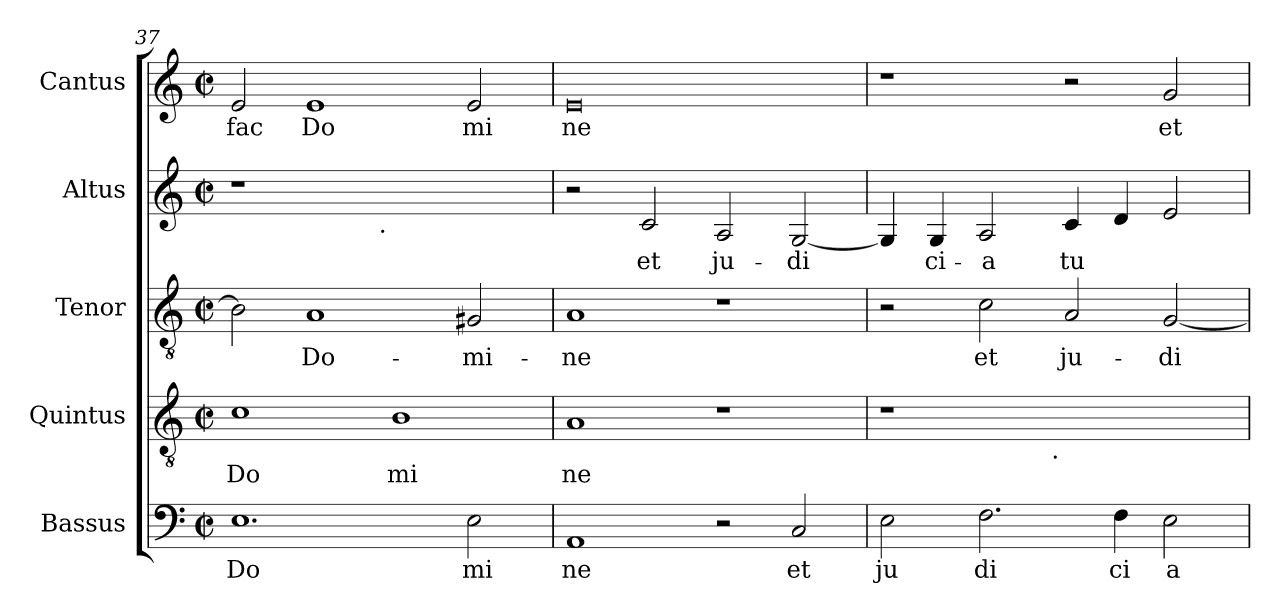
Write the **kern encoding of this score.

**kern	**text	**kern	**text	**kern	**text	**kern	**text	**kern	**text
*part5	*part5	*part4	*part4	*part3	*part3	*part2	*part2	*part1	*part1
*staff5	*staff5	*staff4	*staff4	*staff3	*staff3	*staff2	*staff2	*staff1	*staff1
*I"Bassus	*	*I"Quintus	*	*I"Tenor	*	*I"Altus	*	*I"Cantus	*
*clefF4	*	*clefGv2	*	*clefGv2	*	*clefG2	*	*clefG2	*
*k[]	*	*k[]	*	*k[]	*	*k[]	*	*k[]	*
*C:	*	*C:	*	*C:	*	*C:	*	*C:	*
*M2/2	*	*M2/2	*	*M2/2	*	*M2/2	*	*M2/2	*
*met(c|)	*	*met(c|)	*	*met(c|)	*	*met(c|)	*	*met(c|)	*
=37	=37	=37	=37	=37	=37	=37	=37	=37	=37
!	!LO:LY:b:cj	!	!LO:LY:b:cj	!	!LO:LY:b	!	!	!	!LO:LY:b:cj
*	*	*	*	*	*	*^	*	*	*
1.E	Do	1c	Do	2B\]	.	1r	2ryy	.	2e/	fac
!	!	!	!	!	!LO:LY:b	!	!	!	!	!LO:LY:b:cj
.	.	.	.	1A	Do-	.	4...ryy	.	1e	Do
!	!	!	!	!	!	!	!LO:TX:b:t=.	!	!	!
.	.	.	.	.	.	.	1ryy	.	.	.
!	!	!	!LO:LY:b:cj	!	!	!	!	!	!	!
.	.	1B	mi	.	.	1ryy	.	.	.	.
!	!LO:LY:b:cj	!	!	!	!LO:LY:b	!	!	!	!	!LO:LY:b:cj
2E\	mi	.	.	2G#X/	-mi-	.	.	.	2e/	mi
.	.	.	.	.	.	.	32ryy	.	.	.
=38	=38	=38	=38	=38	=38	=38	=38	=38	=38	=38
!	!LO:LY:b:cj	!	!LO:LY:b:cj	!	!LO:LY:b	!	!	!	!	!LO:LY:b:cj
*	*	*	*	*	*	*v	*v	*	*	*
1AA	ne	1A	ne	1A	-ne	2r	.	0e	ne
!	!	!	!	!	!	!	!LO:LY:b:cj	!	!
.	.	.	.	.	.	2c/	et	.	.
!	!	!	!	!	!	!	!LO:LY:b:cj	!	!
2r	.	1r	.	1r	.	2A/	ju-	.	.
!	!LO:LY:b:cj	!	!	!	!	!	!LO:LY:b:cj	!	!
2C/	et	.	.	.	.	[<2G/	-di-	.	.
=39	=39	=39	=39	=39	=39	=39	=39	=39	=39
!	!LO:LY:b:cj	!	!	!	!	!	!LO:LY:b:cj	!	!
*	*	*^	*	*	*	*	*	*	*
2E\	ju	1r	2ryy	.	2r	.	4G/]	--	1r	.
!	!	!	!	!	!	!	!	!LO:LY:b:cj	!	!
.	.	.	.	.	.	.	4G/	-ci-	.	.
!	!LO:LY:b:cj	!	!	!	!	!LO:LY:b	!	!LO:LY:b:cj	!	!
2.F\	di	.	4...ryy	.	2c\	et	2A/	-a	.	.
!	!	!	!LO:TX:b:t=.	!	!	!	!	!	!	!
.	.	.	1ryy	.	.	.	.	.	.	.
!	!	!	!	!	!	!LO:LY:b	!	!LO:LY:b:cj	!	!
.	.	1ryy	.	.	2A/	ju-	4c/	tu-	2r	.
!	!LO:LY:b:cj	!	!	!	!	!	!	!LO:LY:b:cj	!	!
4F\	ci	.	.	.	.	.	4d/	--	.	.
!	!LO:LY:b:cj	!	!	!	!	!LO:LY:b	!	!LO:LY:b:cj	!	!LO:LY:b:cj
2E\	a	.	.	.	[<2G/	-di-	2e/	--	2g/	et
.	.	.	32ryy	.	.	.	.	.	.	.
*	*	*v	*v	*	*	*	*	*	*	*
=	=	=	=	=	=	=	=	=	=
*-	*-	*-	*-	*-	*-	*-	*-	*-	*-
